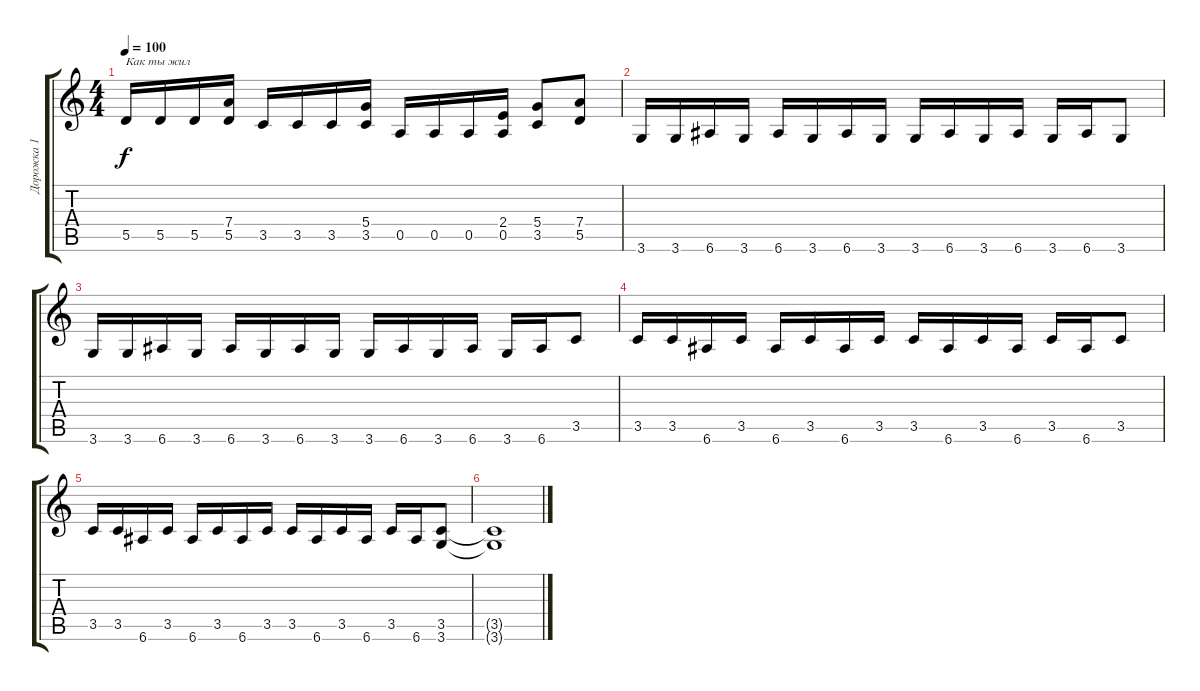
\track ("Дорожка 1" "Дорожка 1") {instrument distortionguitar}
\staff {score tabs}
\tuning (E4 B3 G3 D3 A2 E2) {hide}
\ts (4 4)
\tempo 100
\clef g2
\ks c
5.5.16{txt "Как ты жил" dy f} 5.5.16 5.5.16 (7.4 5.5).16 3.5.16 3.5.16 3.5.16 (5.4 3.5).16 0.5.16 0.5.16 0.5.16 (2.4 0.5).16 (5.4 3.5).8 (7.4 5.5).8 |
3.6.16 3.6.16 6.6.16 3.6.16 6.6.16 3.6.16 6.6.16 3.6.16 3.6.16 6.6.16 3.6.16 6.6.16 3.6.16 6.6.16 3.6.8 |
3.6.16 3.6.16 6.6.16 3.6.16 6.6.16 3.6.16 6.6.16 3.6.16 3.6.16 6.6.16 3.6.16 6.6.16 3.6.16 6.6.16 3.5.8 |
3.5.16 3.5.16 6.6.16 3.5.16 6.6.16 3.5.16 6.6.16 3.5.16 3.5.16 6.6.16 3.5.16 6.6.16 3.5.16 6.6.16 3.5.8 |
3.5.16 3.5.16 6.6.16 3.5.16 6.6.16 3.5.16 6.6.16 3.5.16 3.5.16 6.6.16 3.5.16 6.6.16 3.5.16 6.6.16 (3.5 3.6).8 |
(3.5{t} 3.6{t}).1
